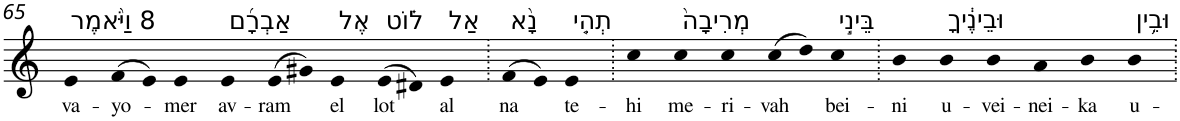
**kern	**text
*part1	*part1
*staff1	*staff1
*I"Piano	*
*I'Pno	*
!!LO:PB:g=z
*clefG2	*
*k[]	*
=65	=65
!LO:TX:a:t=8 וַיֹּ֨אמֶר	!
!	!LO:LY:b
4e	va-
!	!LO:LY:b
(>8f	-yo-
8e)	.
!	!LO:LY:b
4e	-mer
!LO:TX:a:t=אַבְרָ֜ם	!
!	!LO:LY:b
4e	av-
!	!LO:LY:b
(>8e	-ram
8g#X)	.
!LO:TX:a:t=אֶל	!
!	!LO:LY:b
4e	el
!LO:TX:a:t=ל֗וֹט	!
!	!LO:LY:b
(>8e	lot
8d#X)	.
!LO:TX:a:t=אַל	!
!	!LO:LY:b
4e	al
=66.	=66.
!LO:TX:a:t=נָ֨א	!
!	!LO:LY:b
(>8f	na
8e)	.
!LO:TX:a:t=תְהִ֤י	!
!	!LO:LY:b
4e	te-
=67.	=67.
!	!LO:LY:b
4cc	-hi
!LO:TX:a:t=מְרִיבָה֙	!
!	!LO:LY:b
4cc	me-
!	!LO:LY:b
4cc	-ri-
!	!LO:LY:b
(>8cc	-vah
8dd)	.
!LO:TX:a:t=בֵּינִ֣י	!
!	!LO:LY:b
4cc	bei-
=68.	=68.
!	!LO:LY:b
4b	-ni
!LO:TX:a:t=וּבֵינֶ֔יךָ	!
!	!LO:LY:b
4b	u-
!	!LO:LY:b
4b	-vei-
!	!LO:LY:b
4a	-nei-
!	!LO:LY:b
4b	-ka
!LO:TX:a:t=וּבֵ֥ין	!
!	!LO:LY:b
4b	u-
=.	=.
*-	*-
